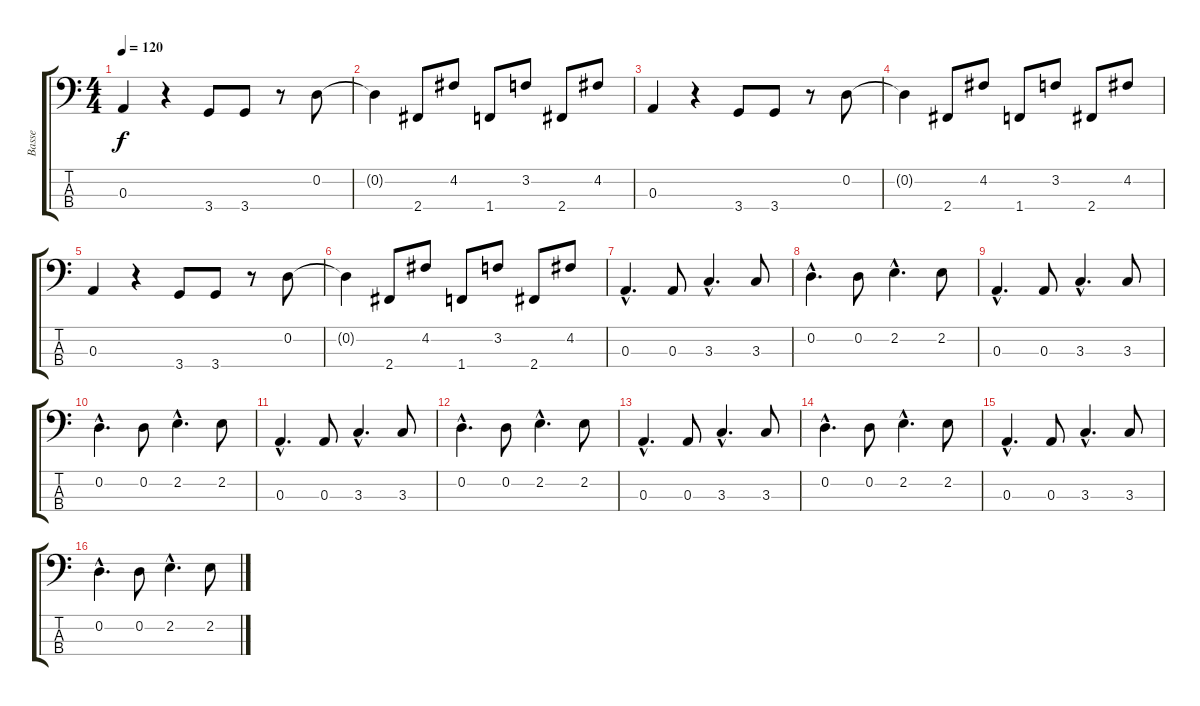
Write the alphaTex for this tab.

\track ("Basse" "Basse") {instrument electricbassfinger}
\staff {score tabs}
\tuning (G2 D2 A1 E1) {hide}
\ts (4 4)
\tempo 120
\clef f4
\ks c
0.3.4{dy f} r.4 3.4.8 3.4.8 r.8 0.2.8 |
0.2{t}.4 2.4.8 4.2.8 1.4.8 3.2.8 2.4.8 4.2.8 |
0.3.4 r.4 3.4.8 3.4.8 r.8 0.2.8 |
0.2{t}.4 2.4.8 4.2.8 1.4.8 3.2.8 2.4.8 4.2.8 |
0.3.4 r.4 3.4.8 3.4.8 r.8 0.2.8 |
0.2{t}.4 2.4.8 4.2.8 1.4.8 3.2.8 2.4.8 4.2.8 |
0.3{hac}.4{d} 0.3.8 3.3{hac}.4{d} 3.3.8 |
0.2{hac}.4{d} 0.2.8 2.2{hac}.4{d} 2.2.8 |
0.3{hac}.4{d} 0.3.8 3.3{hac}.4{d} 3.3.8 |
0.2{hac}.4{d} 0.2.8 2.2{hac}.4{d} 2.2.8 |
0.3{hac}.4{d} 0.3.8 3.3{hac}.4{d} 3.3.8 |
0.2{hac}.4{d} 0.2.8 2.2{hac}.4{d} 2.2.8 |
0.3{hac}.4{d} 0.3.8 3.3{hac}.4{d} 3.3.8 |
0.2{hac}.4{d} 0.2.8 2.2{hac}.4{d} 2.2.8 |
0.3{hac}.4{d} 0.3.8 3.3{hac}.4{d} 3.3.8 |
0.2{hac}.4{d} 0.2.8 2.2{hac}.4{d} 2.2.8
